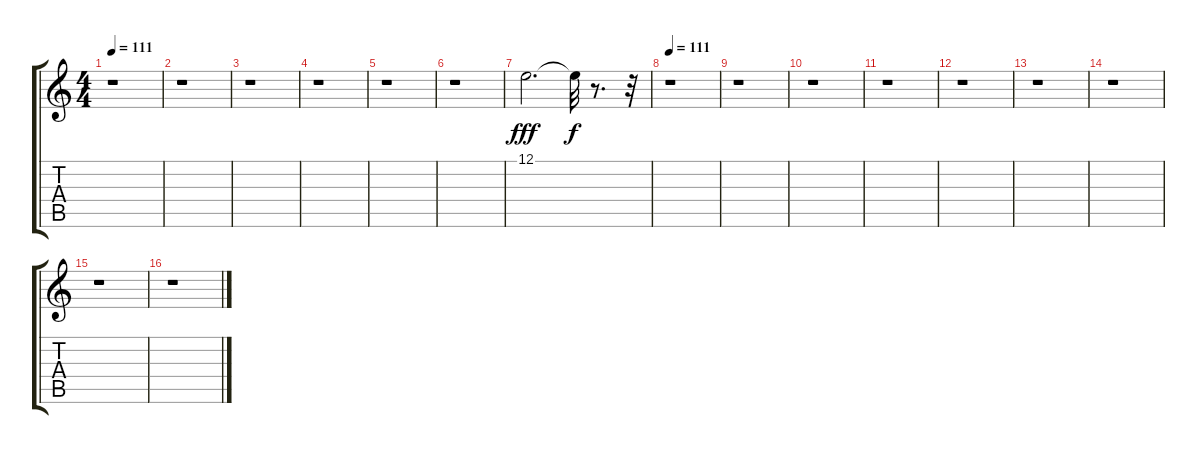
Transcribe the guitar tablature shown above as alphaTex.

\track "" {instrument synthstrings1}
\staff {score tabs}
\tuning (E4 B3 G3 D3 A2 E2) {hide}
\ts (4 4)
\tempo 111
\clef g2
\ks c
r.1{dy fff} |
r.1 |
r.1 |
r.1 |
r.1 |
r.1 |
12.1.2{d} 12.1{t}.32{dy f} r.8{d} r.32 |
\tempo 111
r.1 |
r.1 |
r.1 |
r.1 |
r.1 |
r.1 |
r.1 |
r.1 |
r.1
